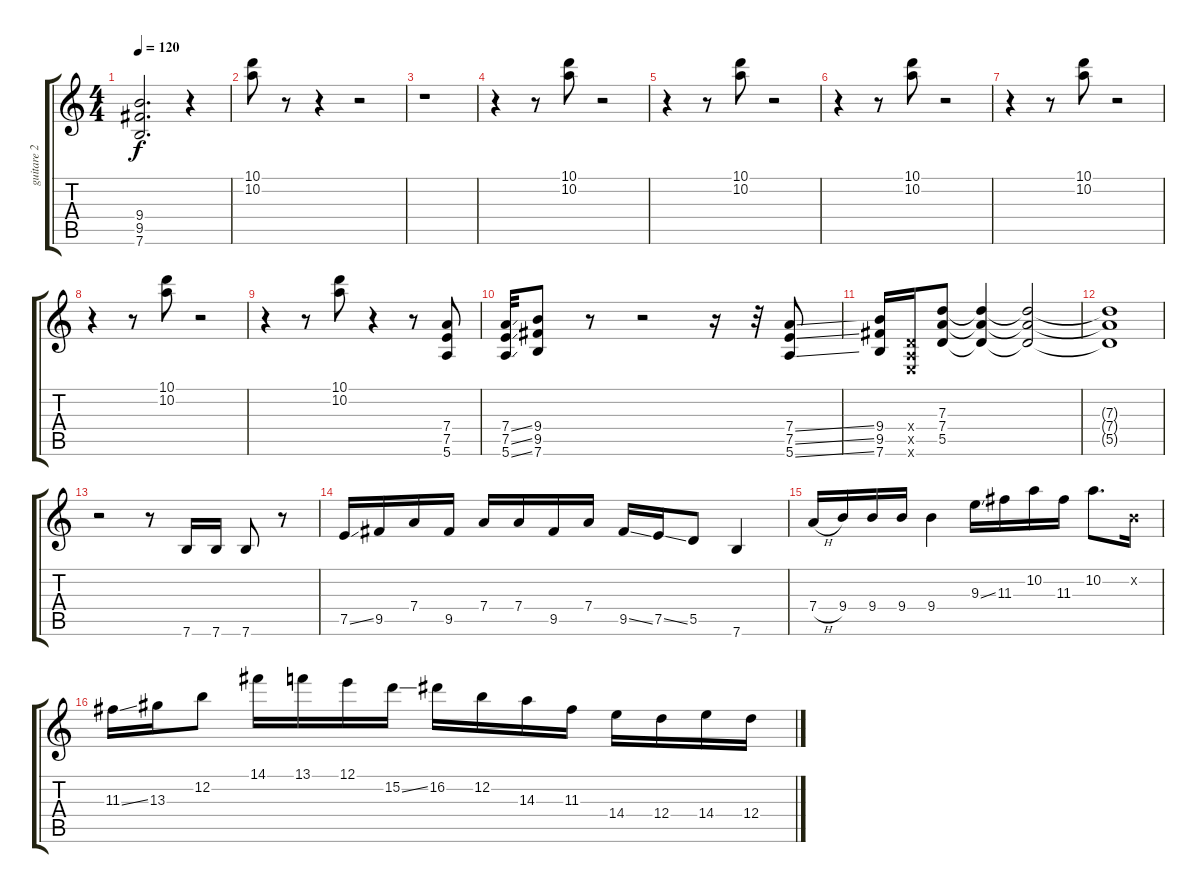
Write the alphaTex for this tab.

\track ("guitare 2" "guitare 2") {instrument distortionguitar}
\staff {score tabs}
\tuning (E4 B3 G3 D3 A2 E2) {hide}
\ts (4 4)
\tempo 120
\clef g2
\ks c
(9.4{t} 9.5{t} 7.6{t}).2{d dy f} r.4 |
(10.1 10.2).8 r.8 r.4 r.2 |
r.1 |
r.4 r.8 (10.1 10.2).8 r.2 |
r.4 r.8 (10.1 10.2).8 r.2 |
r.4 r.8 (10.1 10.2).8 r.2 |
r.4 r.8 (10.1 10.2).8 r.2 |
r.4 r.8 (10.1 10.2).8 r.2 |
r.4 r.8 (10.1 10.2).8 r.4 r.8 (7.4 7.5 5.6).8 |
(7.4{ss} 7.5{ss} 5.6{ss}).32 (9.4 9.5 7.6).8 r.8 r.2 r.16 r.32 (7.4{ss} 7.5{ss} 5.6{ss}).8 |
(9.4 9.5 7.6).16 (0.4{x} 0.5{x} 0.6{x}).16 (7.3 7.4 5.5).8 (7.3{t} 7.4{t} 5.5{t}).4 (7.3{t} 7.4{t} 5.5{t}).2 |
(7.3{t} 7.4{t} 5.5{t}).1 |
r.2 r.8 7.6.16 7.6.16 7.6.8 r.8 |
7.5{ss}.16 9.5.16 7.4.16 9.5.16 7.4.16 7.4.16 9.5.16 7.4.16 9.5{ss}.16 7.5{ss}.16 5.5.8 7.6.4 |
7.4{h}.16 9.4.16 9.4.16 9.4.16 9.4.4 9.3{ss}.16 11.3.16 10.2.16 11.3.16 10.2.8{d} 0.2{x}.16 |
11.3{ss}.16 13.3.16 12.2.8 14.1.16 13.1.16 12.1.16 15.2{ss}.16 16.2.16 12.2.16 14.3.16 11.3.16 14.4.16 12.4.16 14.4.16 12.4.16
